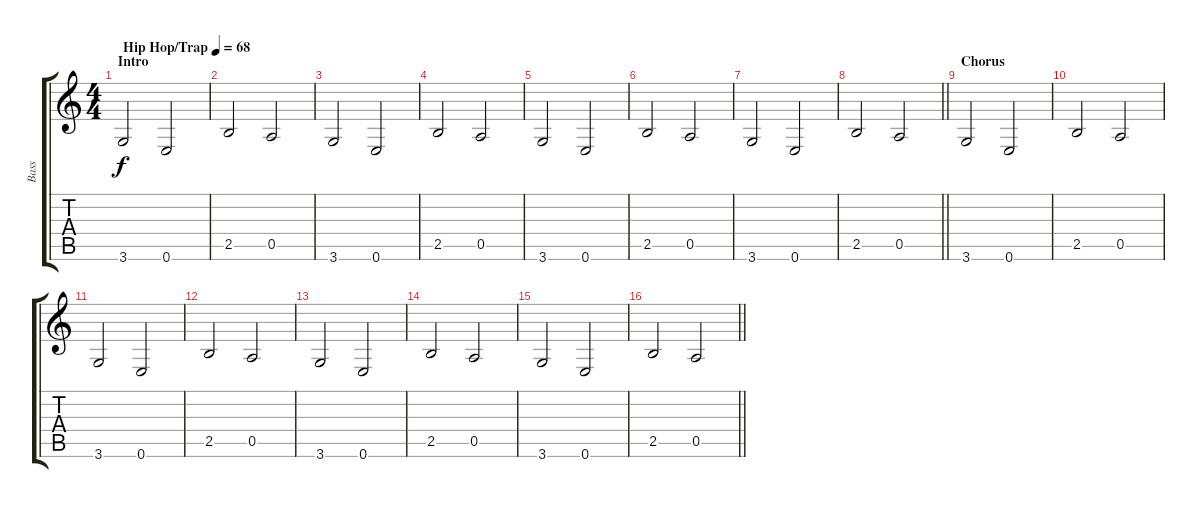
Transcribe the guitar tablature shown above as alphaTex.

\track ("Bass" "Bass") {instrument electricbassfinger}
\staff {score tabs}
\tuning (E4 B3 G3 D3 A2 E2) {hide}
\ts (4 4)
\section ("" "Intro")
\tempo (68 "Hip Hop/Trap")
\clef g2
\ks c
3.6.2{dy f instrument electricbassfinger} 0.6.2 |
2.5.2 0.5.2 |
3.6.2 0.6.2 |
2.5.2 0.5.2 |
3.6.2 0.6.2 |
2.5.2 0.5.2 |
3.6.2 0.6.2 |
\barLineRight lightlight
2.5.2 0.5.2 |
\section ("" "Chorus")
3.6.2 0.6.2 |
2.5.2 0.5.2 |
3.6.2 0.6.2 |
2.5.2 0.5.2 |
3.6.2 0.6.2 |
2.5.2 0.5.2 |
3.6.2 0.6.2 |
\barLineRight lightlight
2.5.2 0.5.2
